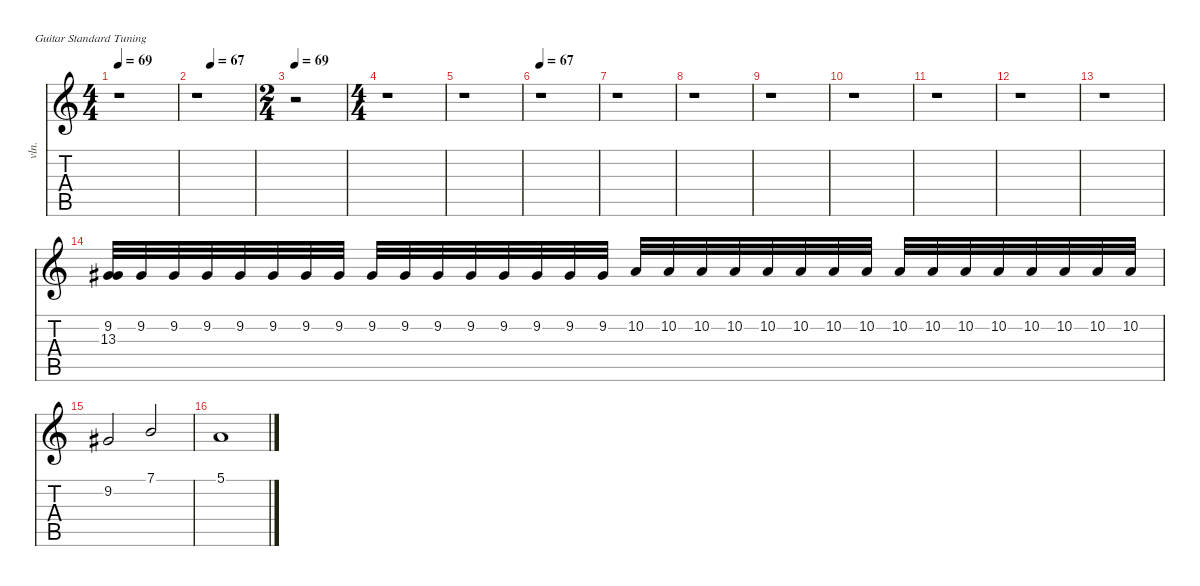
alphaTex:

\defaultSystemsLayout 4
\hideDynamics
\bracketExtendMode nobrackets
\otherSystemsTrackNameOrientation horizontal
\track ("Track 3" "vln.") {instrument stringensemble2}
\staff {score tabs}
\tuning (E4 B3 G3 D3 A2 E2)
\ts (4 4)
\tempo 69
\clef g2
\ks c
r.1{dy mp beam Down} |
\tempo (67 0.25)
r.1{beam Down} |
\ts (2 4)
\beaming (8 2 2 2 2)
\tempo 69
r.2{beam Down} |
\ts (4 4)
\beaming (8 2 2 2 2)
r.1{beam Down} |
r.1{beam Down} |
\tempo 67
r.1{beam Down} |
r.1{beam Down} |
r.1{beam Down} |
r.1{beam Down} |
r.1{beam Down} |
r.1{beam Down} |
r.1{beam Down} |
r.1{beam Down} |
(9.2{acc #} 13.3{acc #}).32{dy p instrument stringensemble1 beam Up} 9.2{acc #}.32{beam Up} 9.2{acc #}.32{beam Up} 9.2{acc #}.32{dy mp beam Up} 9.2{acc #}.32{beam Up} 9.2{acc #}.32{beam Up} 9.2{acc #}.32{beam Up} 9.2{acc #}.32{dy mf beam Up} 9.2{acc #}.32{beam Up} 9.2{acc #}.32{dy f beam Up} 9.2{acc #}.32{beam Up} 9.2{acc #}.32{beam Up} 9.2{acc #}.32{beam Up} 9.2{acc #}.32{beam Up} 9.2{acc #}.32{dy mf beam Up} 9.2{acc #}.32{beam Up} 10.2.32{dy mp beam Up} 10.2.32{dy p beam Up} 10.2.32{beam Up} 10.2.32{beam Up} 10.2.32{dy mp beam Up} 10.2.32{beam Up} 10.2.32{beam Up} 10.2.32{beam Up} 10.2.32{beam Up} 10.2.32{dy mf beam Up} 10.2.32{dy f beam Up} 10.2.32{beam Up} 10.2.32{beam Up} 10.2.32{beam Up} 10.2.32{dy mf beam Up} 10.2.32{beam Up} |
9.2{acc #}.2{dy mp instrument stringensemble2 beam Up} 7.1.2{beam Up} |
5.1.1{dy mf beam Up}
